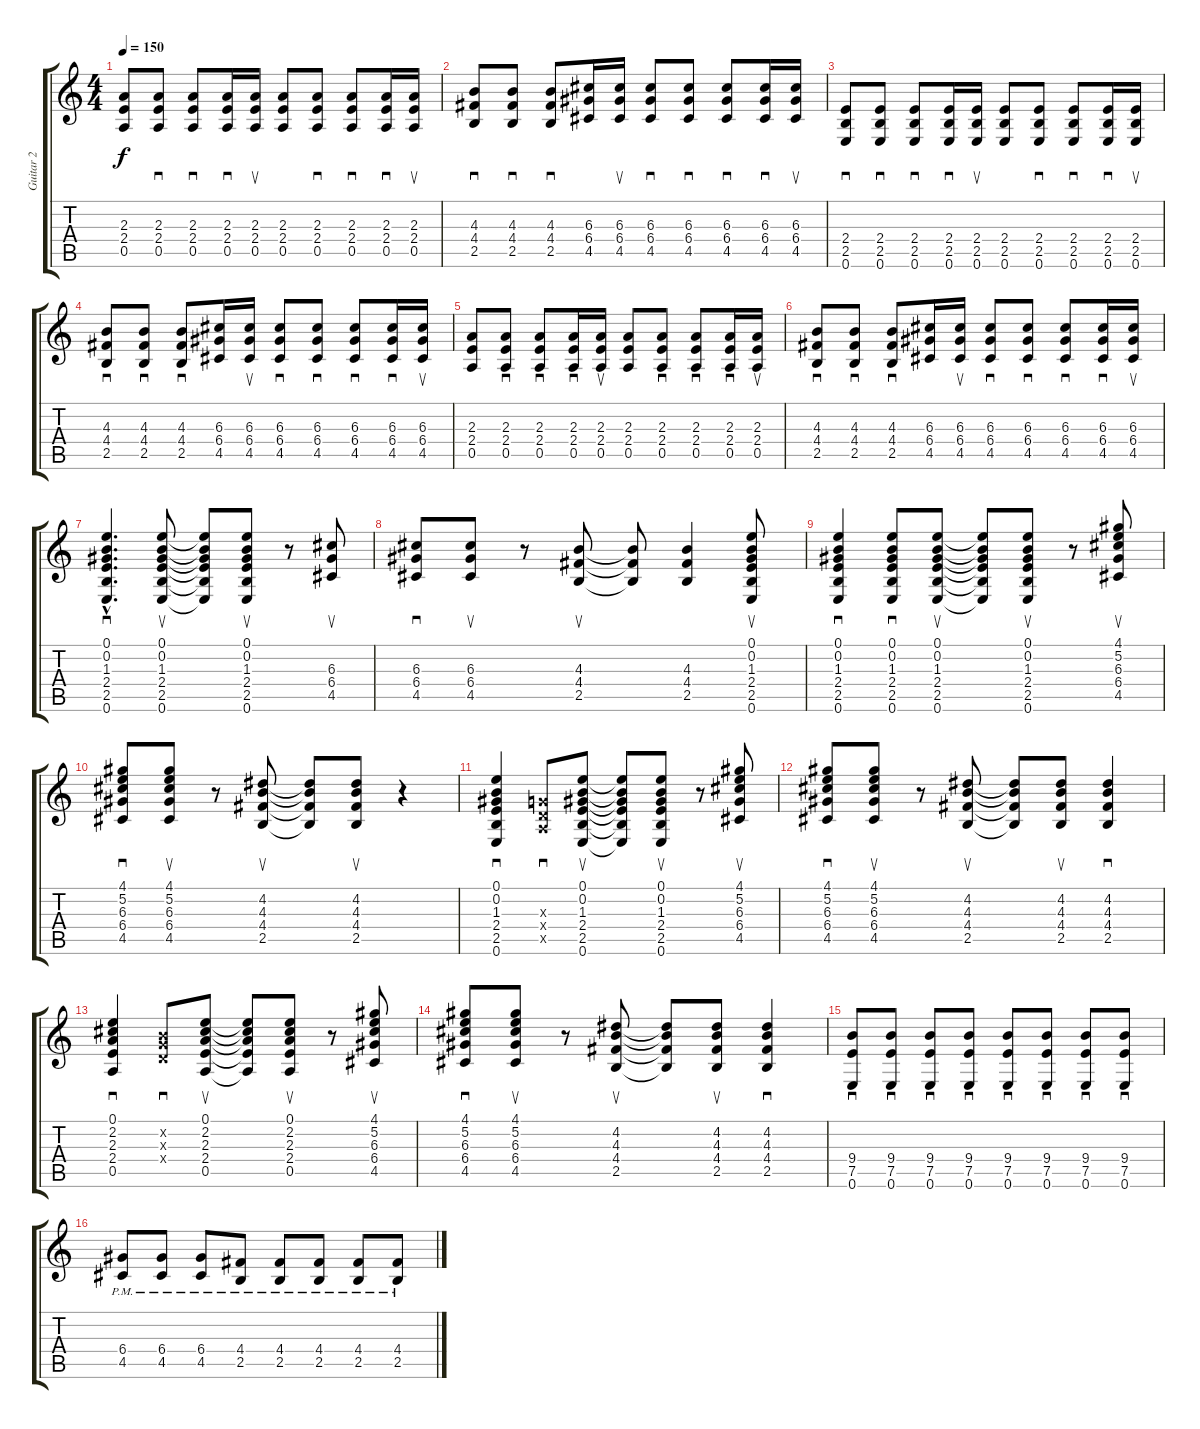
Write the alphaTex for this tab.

\track ("Guitar 2" "Guitar 2") {instrument distortionguitar}
\staff {score tabs}
\tuning (E4 B3 G3 D3 A2 E2) {hide}
\ts (4 4)
\tempo 150
\clef g2
\ks c
(2.3 2.4 0.5).8{dy f} (2.3 2.4 0.5).8{sd} (2.3 2.4 0.5).8{sd} (2.3 2.4 0.5).16{sd} (2.3 2.4 0.5).16{su} (2.3 2.4 0.5).8 (2.3 2.4 0.5).8{sd} (2.3 2.4 0.5).8{sd} (2.3 2.4 0.5).16{sd} (2.3 2.4 0.5).16{su} |
(4.3 4.4 2.5).8{sd} (4.3 4.4 2.5).8{sd} (4.3 4.4 2.5).8{sd} (6.3 6.4 4.5).16 (6.3 6.4 4.5).16{su} (6.3 6.4 4.5).8{sd} (6.3 6.4 4.5).8{sd} (6.3 6.4 4.5).8{sd} (6.3 6.4 4.5).16{sd} (6.3 6.4 4.5).16{su} |
(2.4 2.5 0.6).8{sd} (2.4 2.5 0.6).8{sd} (2.4 2.5 0.6).8{sd} (2.4 2.5 0.6).16{sd} (2.4 2.5 0.6).16{su} (2.4 2.5 0.6).8 (2.4 2.5 0.6).8{sd} (2.4 2.5 0.6).8{sd} (2.4 2.5 0.6).16{sd} (2.4 2.5 0.6).16{su} |
(4.3 4.4 2.5).8{sd} (4.3 4.4 2.5).8{sd} (4.3 4.4 2.5).8{sd} (6.3 6.4 4.5).16 (6.3 6.4 4.5).16{su} (6.3 6.4 4.5).8{sd} (6.3 6.4 4.5).8{sd} (6.3 6.4 4.5).8{sd} (6.3 6.4 4.5).16{sd} (6.3 6.4 4.5).16{su} |
(2.3 2.4 0.5).8 (2.3 2.4 0.5).8{sd} (2.3 2.4 0.5).8{sd} (2.3 2.4 0.5).16{sd} (2.3 2.4 0.5).16{su} (2.3 2.4 0.5).8 (2.3 2.4 0.5).8{sd} (2.3 2.4 0.5).8{sd} (2.3 2.4 0.5).16{sd} (2.3 2.4 0.5).16{su} |
(4.3 4.4 2.5).8{sd} (4.3 4.4 2.5).8{sd} (4.3 4.4 2.5).8{sd} (6.3 6.4 4.5).16 (6.3 6.4 4.5).16{su} (6.3 6.4 4.5).8{sd} (6.3 6.4 4.5).8{sd} (6.3 6.4 4.5).8{sd} (6.3 6.4 4.5).16{sd} (6.3 6.4 4.5).16{su} |
(0.1{hac} 0.2{hac} 1.3{hac} 2.4{hac} 2.5{hac} 0.6{hac}).4{d sd volume 8 instrument electricguitarclean} (0.1 0.2 1.3 2.4 2.5 0.6).8{su} (0.1{t} 0.2{t} 1.3{t} 2.4{t} 2.5{t} 0.6{t}).8 (0.1 0.2 1.3 2.4 2.5 0.6).8{su} r.8 (6.3 6.4 4.5).8{su} |
(6.3 6.4 4.5).8{sd} (6.3 6.4 4.5).8{su} r.8 (4.3 4.4 2.5).8{su} (4.3{t} 4.4{t} 2.5{t}).8 (4.3 4.4 2.5).4 (0.1 0.2 1.3 2.4 2.5 0.6).8{su} |
(0.1 0.2 1.3 2.4 2.5 0.6).4{sd} (0.1 0.2 1.3 2.4 2.5 0.6).8{sd} (0.1 0.2 1.3 2.4 2.5 0.6).8{su} (0.1{t} 0.2{t} 1.3{t} 2.4{t} 2.5{t} 0.6{t}).8 (0.1 0.2 1.3 2.4 2.5 0.6).8{su} r.8 (4.1 5.2 6.3 6.4 4.5).8{su} |
(4.1 5.2 6.3 6.4 4.5).8{sd} (4.1 5.2 6.3 6.4 4.5).8{su} r.8 (4.2 4.3 4.4 2.5).8{su} (4.2{t} 4.3{t} 4.4{t} 2.5{t}).8 (4.2 4.3 4.4 2.5).8{su} r.4 |
(0.1 0.2 1.3 2.4 2.5 0.6).4{sd} (0.3{x} 0.4{x} 0.5{x}).8{sd} (0.1 0.2 1.3 2.4 2.5 0.6).8{su} (0.1{t} 0.2{t} 1.3{t} 2.4{t} 2.5{t} 0.6{t}).8 (0.1 0.2 1.3 2.4 2.5 0.6).8{su} r.8 (4.1 5.2 6.3 6.4 4.5).8{su} |
(4.1 5.2 6.3 6.4 4.5).8{sd} (4.1 5.2 6.3 6.4 4.5).8{su} r.8 (4.2 4.3 4.4 2.5).8{su} (4.2{t} 4.3{t} 4.4{t} 2.5{t}).8 (4.2 4.3 4.4 2.5).8{su} (4.2 4.3 4.4 2.5).4{sd} |
(0.1 2.2 2.3 2.4 0.5).4{sd} (0.2{x} 0.3{x} 0.4{x}).8{sd} (0.1 2.2 2.3 2.4 0.5).8{su} (0.1{t} 2.2{t} 2.3{t} 2.4{t} 0.5{t}).8 (0.1 2.2 2.3 2.4 0.5).8{su} r.8 (4.1 5.2 6.3 6.4 4.5).8{su} |
(4.1 5.2 6.3 6.4 4.5).8{sd} (4.1 5.2 6.3 6.4 4.5).8{su} r.8 (4.2 4.3 4.4 2.5).8{su} (4.2{t} 4.3{t} 4.4{t} 2.5{t}).8 (4.2 4.3 4.4 2.5).8{su} (4.2 4.3 4.4 2.5).4{sd} |
(9.4 7.5 0.6).8{sd volume 13 instrument distortionguitar} (9.4 7.5 0.6).8{sd} (9.4 7.5 0.6).8{sd} (9.4 7.5 0.6).8{sd} (9.4 7.5 0.6).8{sd} (9.4 7.5 0.6).8{sd} (9.4 7.5 0.6).8{sd} (9.4 7.5 0.6).8{sd} |
(6.4{pm} 4.5).8 (6.4{pm} 4.5).8 (6.4{pm} 4.5).8 (4.4{pm} 2.5).8 (4.4{pm} 2.5).8 (4.4{pm} 2.5).8 (4.4{pm} 2.5).8 (4.4{pm} 2.5).8
